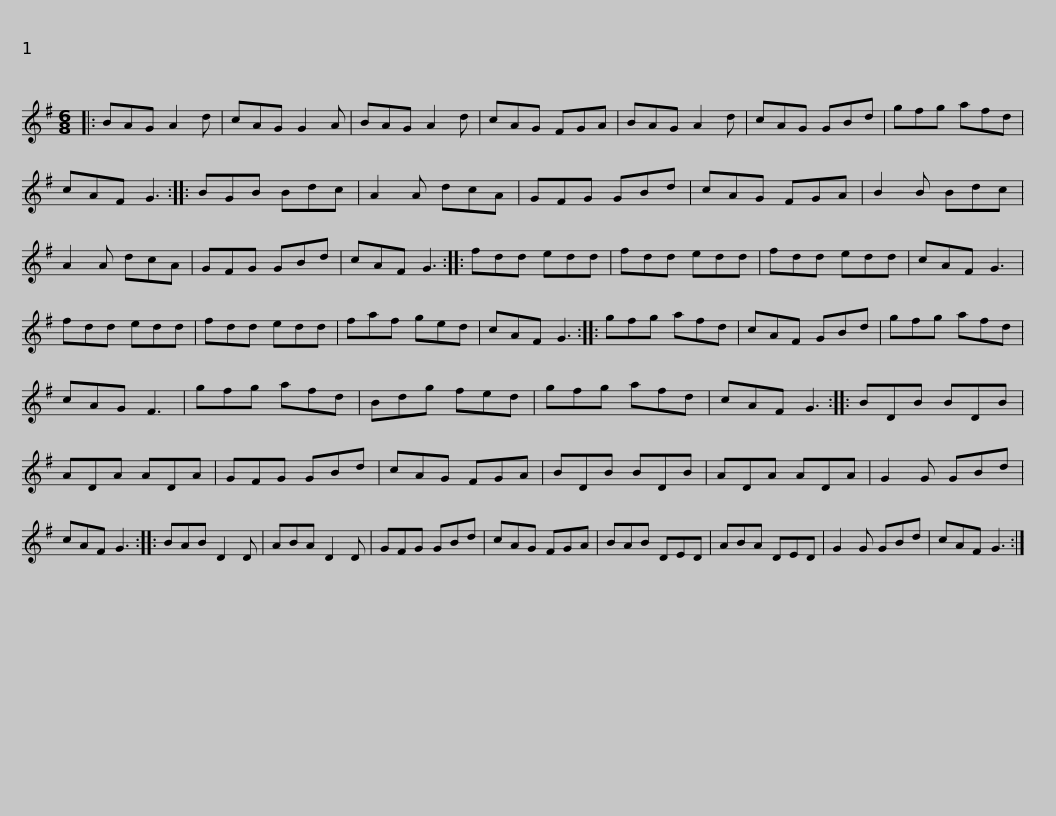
X:1
L:1/8
M:6/8
I:linebreak $
K:G
V:1 treble
V:1
|: BAG A2 d | cAG G2 A | BAG A2 d | cAG FGA | BAG A2 d | %5
 cAG GBd | gfg afd | cAF G3 ::$ BGB Bdc | A2 A dcA | %10
 GFG GBd | cAG FGA | B2 B Bdc | A2 A dcA | GFG GBd |$ %15
 cAF G3 :: fdd edd | fdd edd | fdd edd | cAF G3 | %20
 fdd edd | fdd edd | faf ged |$ cAF G3 :: gfg afd | %25
 cAF GBd | gfg afd | cAG F3 | gfg afd | Bdg fed |$ %30
 gfg afd | cAF G3 :: BDB BDB | ADA ADA | GFG GBd | %35
 cAG FGA | BDB BDB |$ ADA ADA | G2 G GBd | cAF G3 :: %40
 BAB D2 D | ABA D2 D | GFG GBd | cAG FGA | BAB DED |$ %45
 ABA DED | G2 G GBd | cAF G3 :| %48
